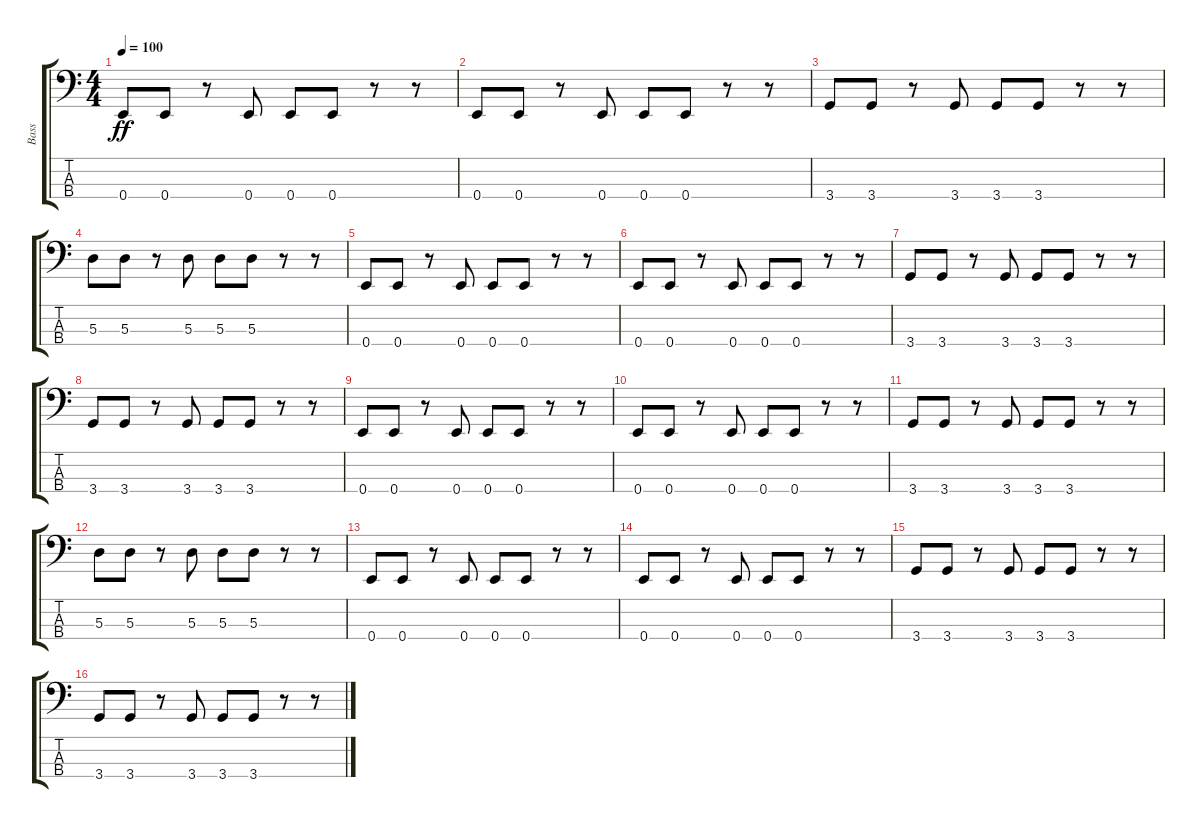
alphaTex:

\track ("Bass" "Bass") {instrument electricbassfinger}
\staff {score tabs}
\tuning (G2 D2 A1 E1) {hide}
\ts (4 4)
\tempo 100
\clef f4
\ks c
0.4.8{dy ff} 0.4.8 r.8 0.4.8 0.4.8 0.4.8 r.8 r.8 |
0.4.8 0.4.8 r.8 0.4.8 0.4.8 0.4.8 r.8 r.8 |
3.4.8 3.4.8 r.8 3.4.8 3.4.8 3.4.8 r.8 r.8 |
5.3.8 5.3.8 r.8 5.3.8 5.3.8 5.3.8 r.8 r.8 |
0.4.8 0.4.8 r.8 0.4.8 0.4.8 0.4.8 r.8 r.8 |
0.4.8 0.4.8 r.8 0.4.8 0.4.8 0.4.8 r.8 r.8 |
3.4.8 3.4.8 r.8 3.4.8 3.4.8 3.4.8 r.8 r.8 |
3.4.8 3.4.8 r.8 3.4.8 3.4.8 3.4.8 r.8 r.8 |
0.4.8 0.4.8 r.8 0.4.8 0.4.8 0.4.8 r.8 r.8 |
0.4.8 0.4.8 r.8 0.4.8 0.4.8 0.4.8 r.8 r.8 |
3.4.8 3.4.8 r.8 3.4.8 3.4.8 3.4.8 r.8 r.8 |
5.3.8 5.3.8 r.8 5.3.8 5.3.8 5.3.8 r.8 r.8 |
0.4.8 0.4.8 r.8 0.4.8 0.4.8 0.4.8 r.8 r.8 |
0.4.8 0.4.8 r.8 0.4.8 0.4.8 0.4.8 r.8 r.8 |
3.4.8 3.4.8 r.8 3.4.8 3.4.8 3.4.8 r.8 r.8 |
3.4.8 3.4.8 r.8 3.4.8 3.4.8 3.4.8 r.8 r.8
